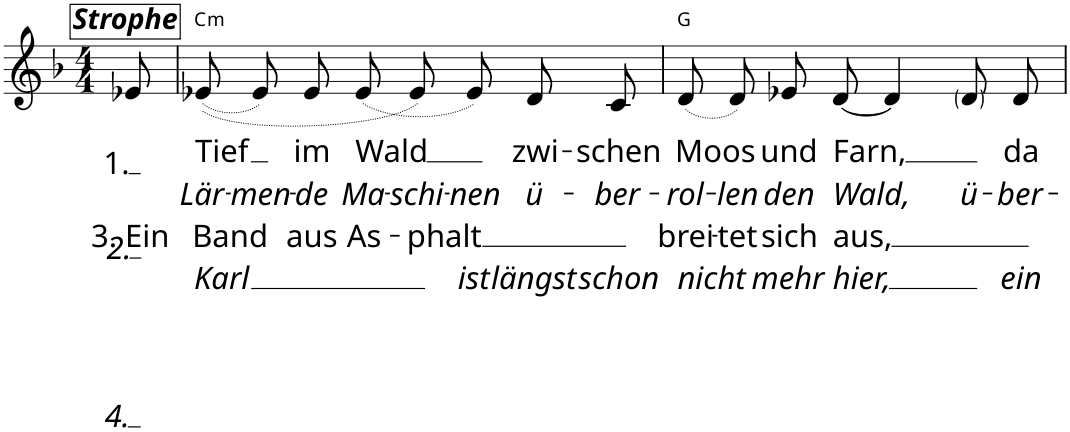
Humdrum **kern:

**kern	**text	**text	**text	**text	**harte
*part1	*part1	*part1	*part1	*part1	*part1
*staff1	*staff1	*staff1	*staff1	*staff1	*
*clefG2	*	*	*	*	*
*k[b-]	*	*	*	*	*
*F:	*	*	*	*	*
*M4/4	*	*	*	*	*
=1	=1	=1	=1	=1	=1
!LO:TX:a:Bi:t=Strophe	!	!	!	!	!
!	!LO:LY:b	!LO:LY:b	!LO:LY:b	!LO:LY:b	!
8e-X/	1.	2.	3. Ein	4.	.
=2	=2	=2	=2	=2	=2
!	!LO:LY:b	!LO:LY:b	!LO:LY:b	!LO:LY:b	!LO:H:kt=m
((8e-X/L	Tief	Lär-	Band	Karl	C:min
!	!	!LO:LY:b	!	!	!
8e-/J)	.	-men-	.	.	.
!	!LO:LY:b	!LO:LY:b	!LO:LY:b	!	!
8e-/L	im	-de	aus	.	.
!	!LO:LY:b	!LO:LY:b	!LO:LY:b	!	!
(8e-/J	Wald	Ma-	As-	.	.
!	!	!LO:LY:b	!LO:LY:b	!	!
8e-/L)	.	-schi-	-phalt	.	.
!	!	!LO:LY:b	!	!LO:LY:b	!
8e-/J)	.	-nen	.	ist	.
!	!LO:LY:b	!LO:LY:b	!	!LO:LY:b	!
8d/L	zwi-	ü-	.	längst	.
!	!LO:LY:b	!LO:LY:b	!	!LO:LY:b	!
8c/J	-schen	-ber-	.	schon	.
=3	=3	=3	=3	=3	=3
!	!LO:LY:b	!LO:LY:b	!LO:LY:b	!LO:LY:b	!
(8d/L	Moos	-rol-	brei-	nicht	G:maj
!	!	!LO:LY:b	!LO:LY:b	!	!
8d/J)	.	-len	-tet	.	.
!	!LO:LY:b	!LO:LY:b	!LO:LY:b	!LO:LY:b	!
8e-X/L	und	den	sich	mehr	.
!	!LO:LY:b	!LO:LY:b	!LO:LY:b	!LO:LY:b	!
[8d/J	Farn,	Wald,	aus,	hier,	.
4d/]	.	.	.	.	.
!	!	!LO:LY:b	!	!	!
8d/L	.	ü-	.	.	.
!	!LO:LY:b	!LO:LY:b	!	!LO:LY:b	!
8d/J	da	-ber-	.	ein	.
=	=	=	=	=	=
*-	*-	*-	*-	*-	*-
